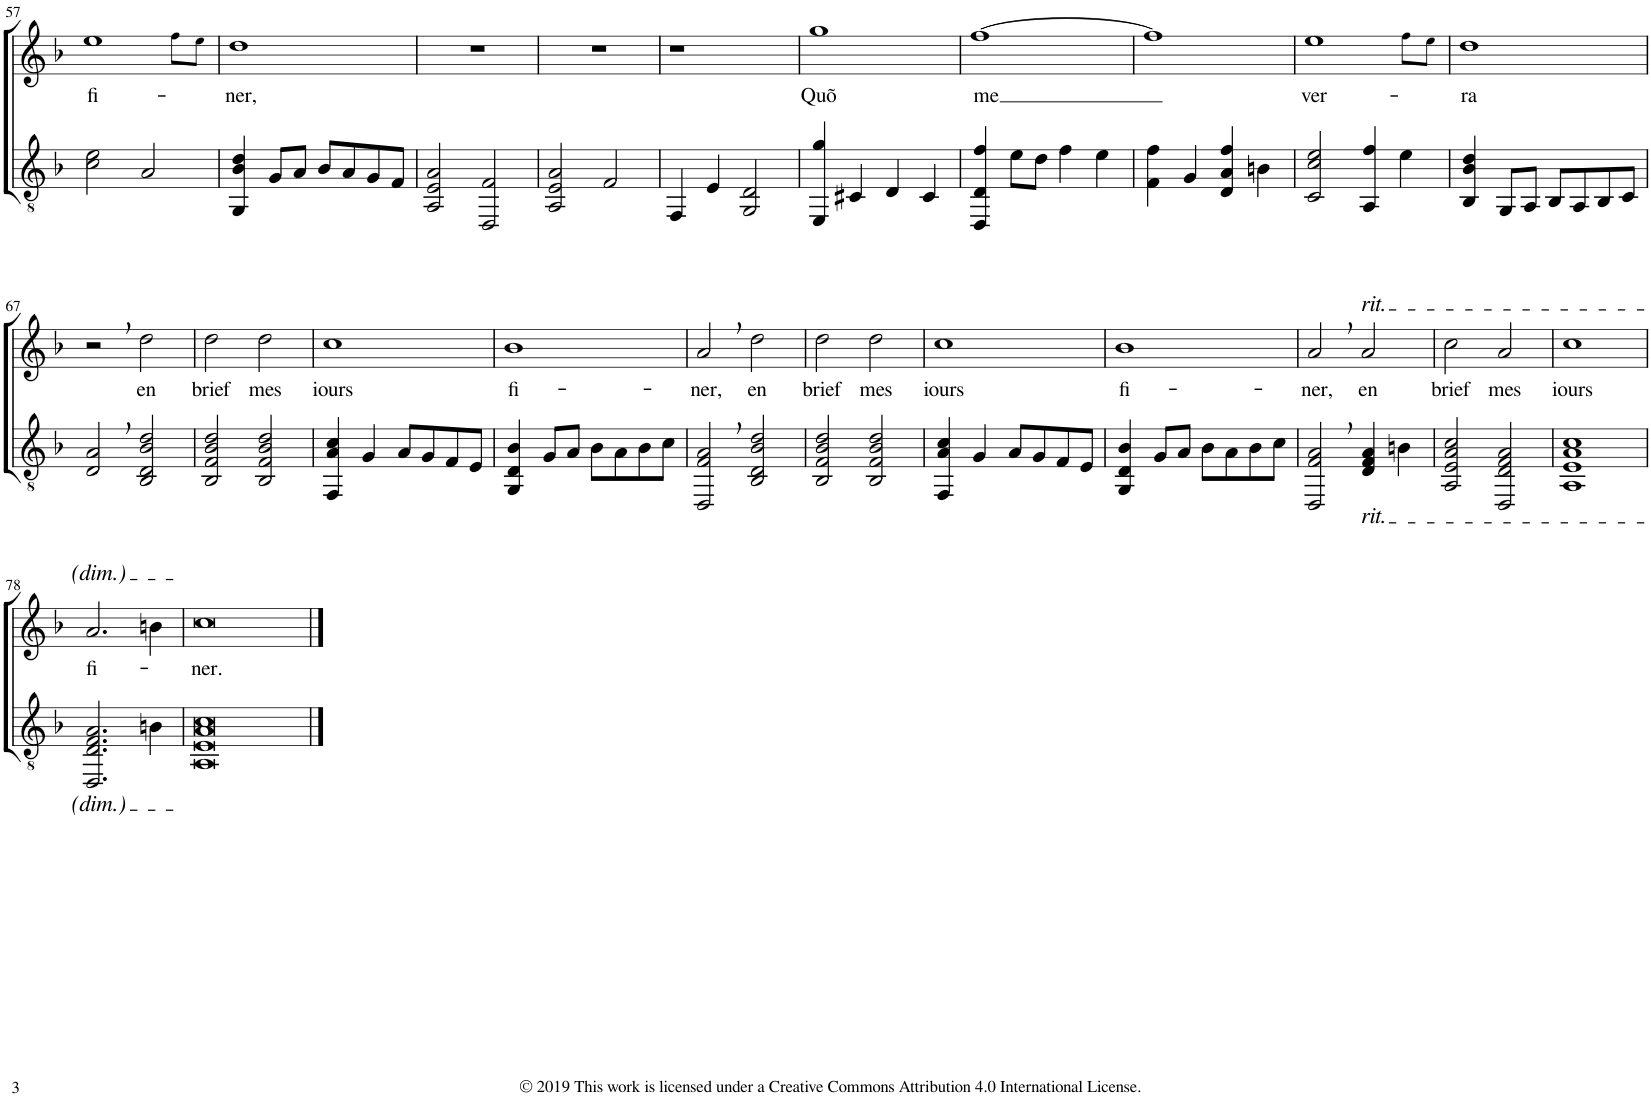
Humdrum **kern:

**kern	**kern	**text
*part2	*part1	*part1
*staff2	*staff1	*staff1
*I"Liuto	*I"Soprano	*
!!LO:PB:g=z
*clefGv2	*clefG2	*
*k[b-]	*k[b-]	*
*M2/2	*M2/2	*
*met(c|)	*met(c|)	*
=57	=57	=57
!	!	!LO:LY:b
*	*^	*
2c\ 2e\	1ee	2.ryy	fi-
2A/	.	.	.
.	.	8ff!\L	.
.	.	8ee!\J	.
=58	=58	=58	=58
!	!	!	!LO:LY:b
*	*v	*v	*
4GG/ 4B-/ 4d/	1dd	-ner,
8G/L	.	.
8A/J	.	.
8B-/L	.	.
8A/	.	.
8G/	.	.
8F/J	.	.
=59	=59	=59
2AA/ 2E/ 2A/	1r	.
2DD/ 2F/	.	.
=60	=60	=60
2AA/ 2E/ 2A/	1r	.
2F/	.	.
=61	=61	=61
4FF/	1r	.
4E/	.	.
2GG/ 2D/	.	.
=62	=62	=62
!	!	!LO:LY:b
4EE/ 4g/	1gg	Quõ
4C#X/	.	.
4D/	.	.
4C#/	.	.
=63	=63	=63
!	!	!LO:LY:b
4DD/ 4D/ 4f/	[1ff	me
8e\L	.	.
8d\J	.	.
4f\	.	.
4e\	.	.
=64	=64	=64
4F\ 4f\	1ff]	.
4G/	.	.
4D/ 4A/ 4f/	.	.
4Bn\	.	.
=65	=65	=65
!	!	!LO:LY:b
*	*^	*
2C/ 2c/ 2e/	1ee	2.ryy	ver-
4AA/ 4f/	.	.	.
4e\	.	8ff!\L	.
.	.	8ee!\J	.
=66	=66	=66	=66
!	!	!	!LO:LY:b
*	*v	*v	*
4BB-/ 4B-/ 4d/	1dd	-ra
8GG/L	.	.
8AA/J	.	.
8BB-/L	.	.
8AA/	.	.
8BB-/	.	.
8C/J	.	.
!!LO:LB:g=z
=67	=67	=67
2D/, 2A/,	2r	.
!	!	!LO:LY:b
2BB-/ 2D/ 2B-/ 2d/	2dd\	en
=68	=68	=68
!	!	!LO:LY:b
2BB-/ 2F/ 2B-/ 2d/	2dd\	brief
!	!	!LO:LY:b
2BB-/ 2F/ 2B-/ 2d/	2dd\	mes
=69	=69	=69
!	!	!LO:LY:b
4FF/ 4A/ 4c/	1cc	iours
4G/	.	.
8A/L	.	.
8G/	.	.
8F/	.	.
8E/J	.	.
=70	=70	=70
!	!	!LO:LY:b
4GG/ 4D/ 4B-/	1b-	fi-
8G/L	.	.
8A/J	.	.
8B-\L	.	.
8A\	.	.
8B-\	.	.
8c\J	.	.
=71	=71	=71
!	!	!LO:LY:b
2DD/, 2F/, 2A/,	2a,/	-ner,
!	!	!LO:LY:b
2BB-/ 2D/ 2B-/ 2d/	2dd\	en
=72	=72	=72
!	!	!LO:LY:b
2BB-/ 2F/ 2B-/ 2d/	2dd\	brief
!	!	!LO:LY:b
2BB-/ 2F/ 2B-/ 2d/	2dd\	mes
=73	=73	=73
!	!	!LO:LY:b
4FF/ 4A/ 4c/	1cc	iours
4G/	.	.
8A/L	.	.
8G/	.	.
8F/	.	.
8E/J	.	.
=74	=74	=74
!	!	!LO:LY:b
4GG/ 4D/ 4B-/	1b-	fi-
8G/L	.	.
8A/J	.	.
8B-\L	.	.
8A\	.	.
8B-\	.	.
8c\J	.	.
=75	=75	=75
!	!	!LO:LY:b
2DD/, 2F/, 2A/,	2a,/	-ner,
!	!LO:TX:a:i:t=rit.	!
!LO:TX:b:i:t=rit.	!	!
!	!	!LO:LY:b
4D/ 4F/ 4A/	2a/	en
4Bn\	.	.
=76	=76	=76
!	!	!LO:LY:b
2AA/ 2E/ 2A/ 2c/	2cc\	brief
!	!	!LO:LY:b
2DD/ 2D/ 2F/ 2A/	2a/	mes
=77	=77	=77
!	!	!LO:LY:b
1AA 1E 1A 1c	1cc	iours
!!LO:LB:g=z
=78	=78	=78
!	!	!LO:LY:b
2.DD/ 2.D/ 2.F/ 2.A/	2.a/	fi-
4Bn\	4bn\	.
=79	=79	=79
!	!	!LO:LY:b
[1AA [1E [1A [1c	[1cc	-ner.
1ryy	1ryy	.
==80	==80	==80
1AA] 1E] 1A] 1c]	1cc]	.
=	=	=
*-	*-	*-
